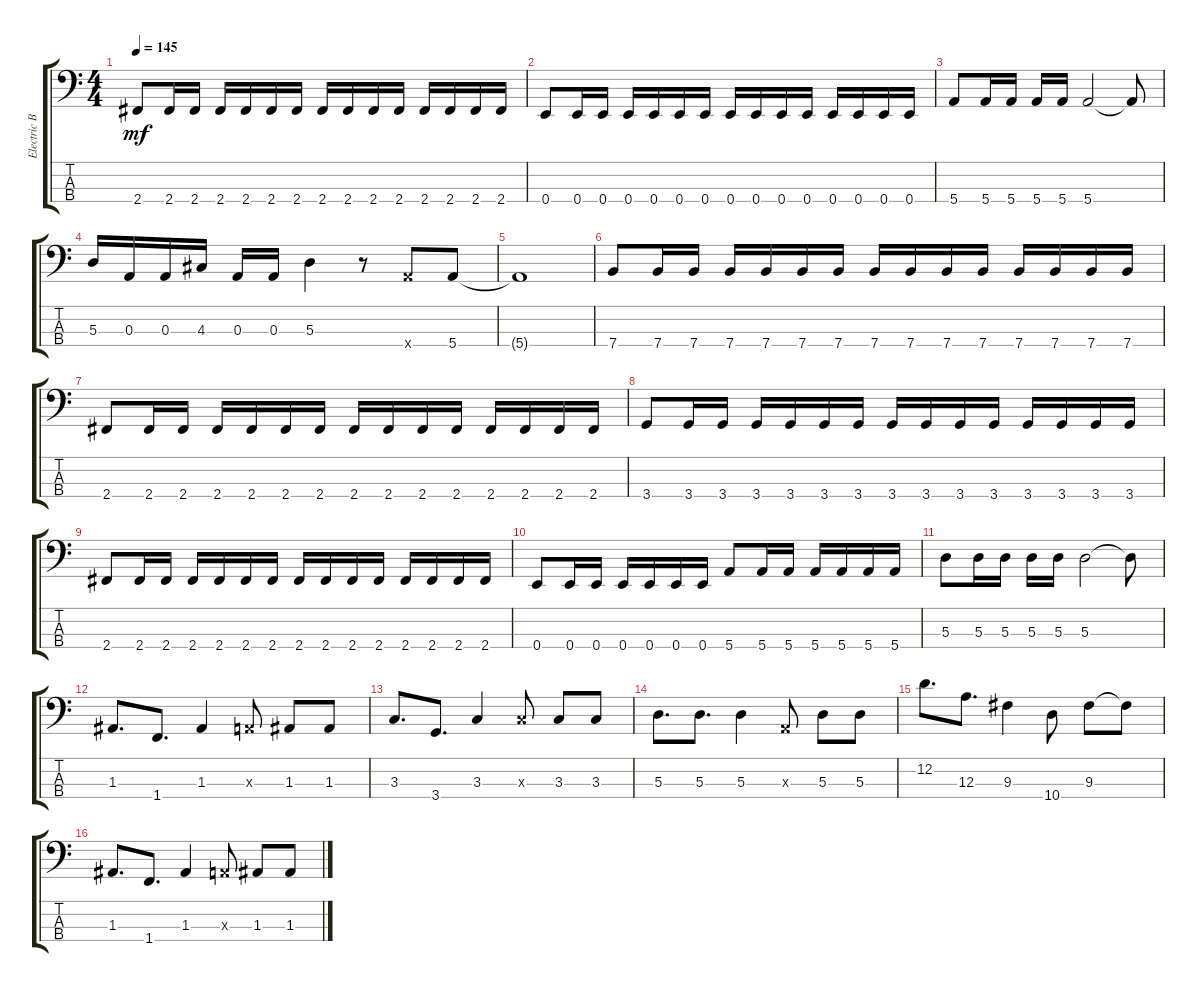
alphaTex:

\track ("Electric Bass" "Electric B") {instrument electricbassfinger}
\staff {score tabs}
\tuning (G2 D2 A1 E1) {hide}
\ts (4 4)
\tempo 145
\clef f4
\ks c
2.4.8{dy mf} 2.4.16 2.4.16 2.4.16 2.4.16 2.4.16 2.4.16 2.4.16 2.4.16 2.4.16 2.4.16 2.4.16 2.4.16 2.4.16 2.4.16 |
0.4.8 0.4.16 0.4.16 0.4.16 0.4.16 0.4.16 0.4.16 0.4.16 0.4.16 0.4.16 0.4.16 0.4.16 0.4.16 0.4.16 0.4.16 |
5.4.8 5.4.16 5.4.16 5.4.16 5.4.16 5.4.2 5.4{t}.8 |
5.3.16 0.3.16 0.3.16 4.3.16 0.3.16 0.3.16 5.3.4 r.8 5.4{x}.8 5.4.8 |
5.4{t}.1 |
7.4.8 7.4.16 7.4.16 7.4.16 7.4.16 7.4.16 7.4.16 7.4.16 7.4.16 7.4.16 7.4.16 7.4.16 7.4.16 7.4.16 7.4.16 |
2.4.8 2.4.16 2.4.16 2.4.16 2.4.16 2.4.16 2.4.16 2.4.16 2.4.16 2.4.16 2.4.16 2.4.16 2.4.16 2.4.16 2.4.16 |
3.4.8 3.4.16 3.4.16 3.4.16 3.4.16 3.4.16 3.4.16 3.4.16 3.4.16 3.4.16 3.4.16 3.4.16 3.4.16 3.4.16 3.4.16 |
2.4.8 2.4.16 2.4.16 2.4.16 2.4.16 2.4.16 2.4.16 2.4.16 2.4.16 2.4.16 2.4.16 2.4.16 2.4.16 2.4.16 2.4.16 |
0.4.8 0.4.16 0.4.16 0.4.16 0.4.16 0.4.16 0.4.16 5.4.8 5.4.16 5.4.16 5.4.16 5.4.16 5.4.16 5.4.16 |
5.3.8 5.3.16 5.3.16 5.3.16 5.3.16 5.3.2 5.3{t}.8 |
1.3.8{d} 1.4.8{d} 1.3.4 0.3{x}.8 1.3.8 1.3.8 |
3.3.8{d} 3.4.8{d} 3.3.4 3.3{x}.8 3.3.8 3.3.8 |
5.3.8{d} 5.3.8{d} 5.3.4 0.3{x}.8 5.3.8 5.3.8 |
12.2.8{d} 12.3.8{d} 9.3.4 10.4.8 9.3.8 9.3{t}.8 |
1.3.8{d} 1.4.8{d} 1.3.4 0.3{x}.8 1.3.8 1.3.8
